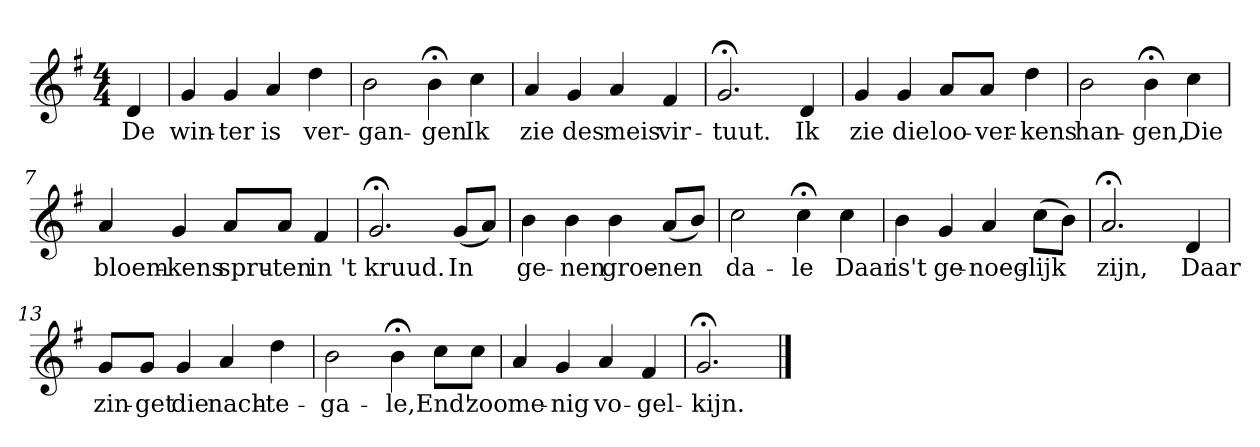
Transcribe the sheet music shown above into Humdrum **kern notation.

**kern	**text
*part1	*part1
*staff1	*staff1
*k[f#]	*
*G:	*
*M4/4	*
*MM120	*
=	=
4d	De
=1	=1
4g	win-
4g	-ter
4a	is
4dd	ver-
=2	=2
2b	-gan-
4b;<	-gen
4cc	Ik
=3	=3
4a	zie
4g	des
4a	meis
4f#	vir-
=4	=4
2.g;<	-tuut.
4d	Ik
=5	=5
4g	zie
4g	die
8aL	loo-
8aJ	-ver-
4dd	-kens
=6	=6
2b	han-
4b;<	-gen,
4cc	Die
=7	=7
4a	bloem-
4g	-kens
8aL	spru-
8aJ	-ten
4f#	in 't
=8	=8
2.g;<	kruud.
(8gL	In
8aJ)	.
=9	=9
4b	ge-
4b	-nen
4b	groe-
(8aL	-nen
8bJ)	.
=10	=10
2cc	da-
4cc;<	-le
4cc	Daar
=11	=11
4b	is't
4g	ge-
4a	-noeg-
(8ccL	-lijk
8bJ)	.
=12	=12
2.a;<	zijn,
4d	Daar
=13	=13
8gL	zin-
8gJ	-get
4g	die
4a	nach-
4dd	-te-
=14	=14
2b	-ga-
4b;<	-le,
8ccL	End'
8ccJ	zoo
=15	=15
4a	me-
4g	-nig
4a	vo-
4f#	-gel-
=16	=16
2.g;<	-kijn.
==	==
*-	*-
